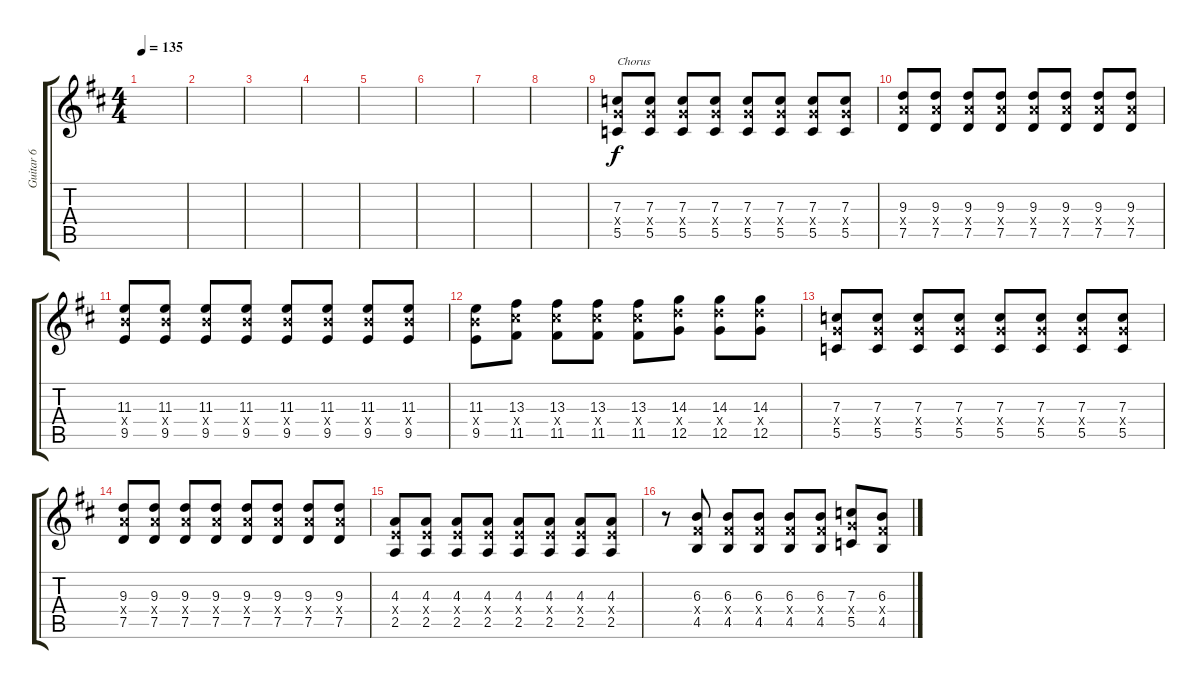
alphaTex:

\track ("Guitar 6" "Guitar 6") {instrument distortionguitar}
\staff {score tabs}
\tuning (D4 A3 F3 C3 G2 D2) {hide}
\ts (4 4)
\tempo 135
\clef g2
\ks d
|
|
|
|
|
|
|
|
(7.3 7.4{x} 5.5).8{txt "Chorus"} (7.3 7.4{x} 5.5).8 (7.3 7.4{x} 5.5).8 (7.3 7.4{x} 5.5).8 (7.3 7.4{x} 5.5).8 (7.3 7.4{x} 5.5).8 (7.3 7.4{x} 5.5).8 (7.3 7.4{x} 5.5).8 |
(9.3 9.4{x} 7.5).8 (9.3 9.4{x} 7.5).8 (9.3 9.4{x} 7.5).8 (9.3 9.4{x} 7.5).8 (9.3 9.4{x} 7.5).8 (9.3 9.4{x} 7.5).8 (9.3 9.4{x} 7.5).8 (9.3 9.4{x} 7.5).8 |
(11.3 11.4{x} 9.5).8 (11.3 11.4{x} 9.5).8 (11.3 11.4{x} 9.5).8 (11.3 11.4{x} 9.5).8 (11.3 11.4{x} 9.5).8 (11.3 11.4{x} 9.5).8 (11.3 11.4{x} 9.5).8 (11.3 11.4{x} 9.5).8 |
(11.3 11.4{x} 9.5).8 (13.3 13.4{x} 11.5).8 (13.3 13.4{x} 11.5).8 (13.3 13.4{x} 11.5).8 (13.3 13.4{x} 11.5).8 (14.3 14.4{x} 12.5).8 (14.3 14.4{x} 12.5).8 (14.3 14.4{x} 12.5).8 |
(7.3 7.4{x} 5.5).8 (7.3 7.4{x} 5.5).8 (7.3 7.4{x} 5.5).8 (7.3 7.4{x} 5.5).8 (7.3 7.4{x} 5.5).8 (7.3 7.4{x} 5.5).8 (7.3 7.4{x} 5.5).8 (7.3 7.4{x} 5.5).8 |
(9.3 9.4{x} 7.5).8 (9.3 9.4{x} 7.5).8 (9.3 9.4{x} 7.5).8 (9.3 9.4{x} 7.5).8 (9.3 9.4{x} 7.5).8 (9.3 9.4{x} 7.5).8 (9.3 9.4{x} 7.5).8 (9.3 9.4{x} 7.5).8 |
(4.3 4.4{x} 2.5).8 (4.3 4.4{x} 2.5).8 (4.3 4.4{x} 2.5).8 (4.3 4.4{x} 2.5).8 (4.3 4.4{x} 2.5).8 (4.3 4.4{x} 2.5).8 (4.3 4.4{x} 2.5).8 (4.3 4.4{x} 2.5).8 |
r.8 (6.3 6.4{x} 4.5).8 (6.3 6.4{x} 4.5).8 (6.3 6.4{x} 4.5).8 (6.3 6.4{x} 4.5).8 (6.3 6.4{x} 4.5).8 (7.3 7.4{x} 5.5).8 (6.3 6.4{x} 4.5).8
